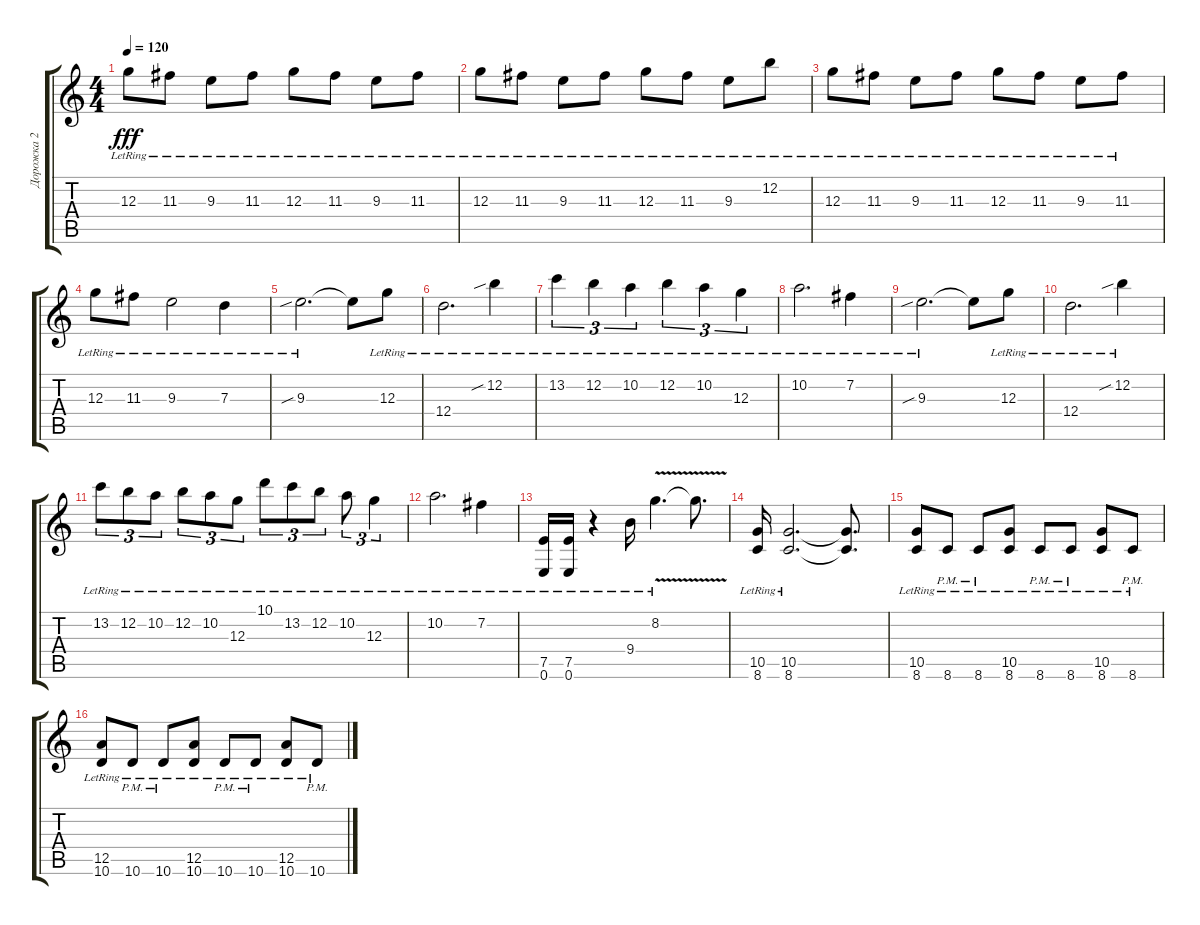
\track ("Дорожка 2" "Дорожка 2") {instrument distortionguitar}
\staff {score tabs}
\tuning (E4 B3 G3 D3 A2 E2) {hide}
\ts (4 4)
\tempo 120
\clef g2
\ks c
12.3{lr}.8{dy fff} 11.3{lr}.8 9.3{lr}.8 11.3{lr}.8 12.3{lr}.8 11.3{lr}.8 9.3{lr}.8 11.3{lr}.8 |
12.3{lr}.8 11.3{lr}.8 9.3{lr}.8 11.3{lr}.8 12.3{lr}.8 11.3{lr}.8 9.3{lr}.8 12.2{lr}.8 |
12.3{lr}.8 11.3{lr}.8 9.3{lr}.8 11.3{lr}.8 12.3{lr}.8 11.3{lr}.8 9.3{lr}.8 11.3{lr}.8 |
12.3{lr}.8 11.3{lr}.8 9.3{lr}.2 7.3{lr}.4 |
9.3{sib lr}.2{d} 9.3{t}.8 12.3{lr}.8 |
12.4{lr}.2{d} 12.2{sib lr}.4 |
13.2{lr}.4{tu (3 2)} 12.2{lr}.4{tu (3 2)} 10.2{lr}.4{tu (3 2)} 12.2{lr}.4{tu (3 2)} 10.2{lr}.4{tu (3 2)} 12.3{lr}.4{tu (3 2)} |
10.2{lr}.2{d} 7.2{lr}.4 |
9.3{sib lr}.2{d} 9.3{t}.8 12.3{lr}.8 |
12.4{lr}.2{d} 12.2{sib lr}.4 |
13.2{lr}.8{tu (3 2)} 12.2{lr}.8{tu (3 2)} 10.2{lr}.8{tu (3 2)} 12.2{lr}.8{tu (3 2)} 10.2{lr}.8{tu (3 2)} 12.3{lr}.8{tu (3 2)} 10.1{lr}.8{tu (3 2)} 13.2{lr}.8{tu (3 2)} 12.2{lr}.8{tu (3 2)} 10.2{lr}.8{tu (3 2)} 12.3{lr}.4{tu (3 2)} |
10.2{lr}.2{d} 7.2{lr}.4 |
(7.5{lr} 0.6{lr}).16 (7.5{lr} 0.6{lr}).16 r.4 9.4{lr}.16 8.2{v lr}.4{d} 8.2{t}.8{d} |
(10.5{lr} 8.6{lr}).16 (10.5{lr} 8.6{lr}).2{d} (10.5{t} 8.6{t}).8{d} |
(10.5{lr} 8.6{lr}).8 8.6{pm lr}.8 8.6{pm lr}.8 (10.5{lr} 8.6{lr}).8 8.6{pm lr}.8 8.6{pm lr}.8 (10.5{lr} 8.6{lr}).8 8.6{pm lr}.8 |
(12.5{lr} 10.6{lr}).8 10.6{pm lr}.8 10.6{pm lr}.8 (12.5{lr} 10.6{lr}).8 10.6{pm lr}.8 10.6{pm lr}.8 (12.5{lr} 10.6{lr}).8 10.6{pm lr}.8
